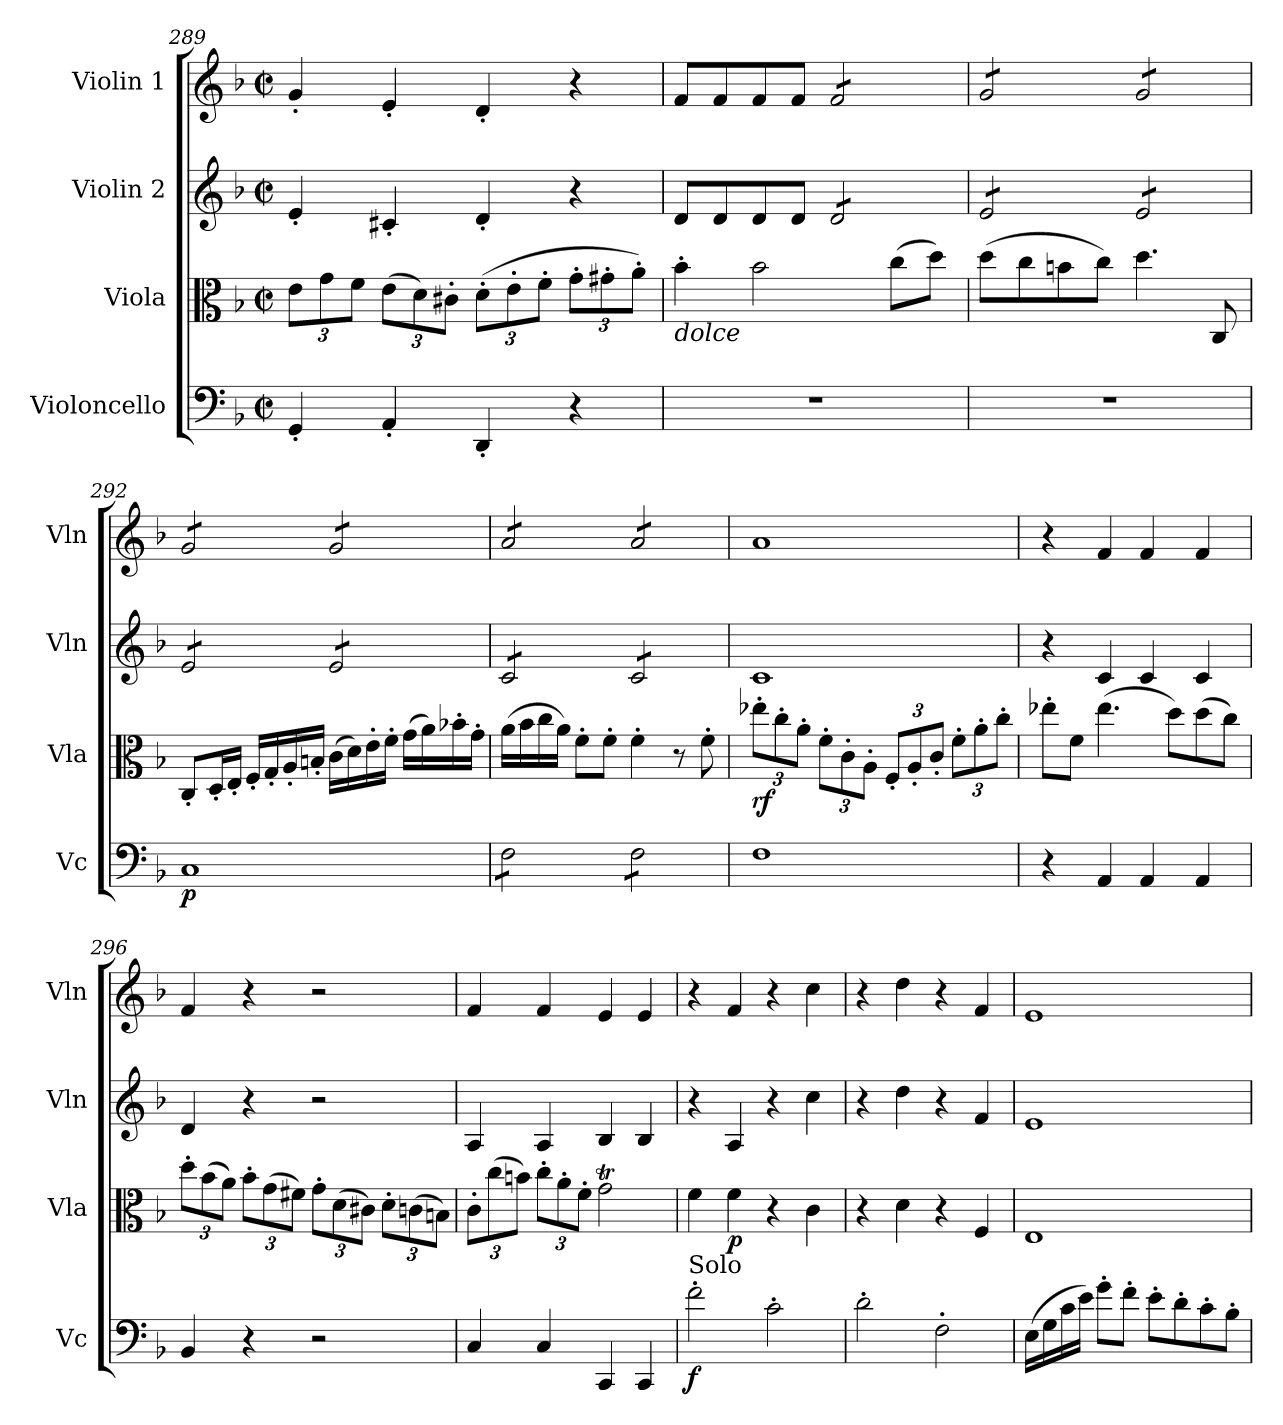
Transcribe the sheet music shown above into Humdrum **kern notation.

**kern	**dynam	**kern	**dynam	**kern	**kern
*part4	*part4	*part3	*part3	*part2	*part1
*staff4	*staff4	*staff3	*staff3	*staff2	*staff1
*I"Violoncello	*	*I"Viola	*	*I"Violin 2	*I"Violin 1
*I'Vc	*	*I'Vla	*	*I'Vln	*I'Vln
*clefF4	*	*clefC3	*	*clefG2	*clefG2
*k[b-]	*	*k[b-]	*	*k[b-]	*k[b-]
*M2/2	*	*M2/2	*	*M2/2	*M2/2
*met(c|)	*	*met(c|)	*	*met(c|)	*met(c|)
*	*	*Xbrackettup	*	*	*
=289	=289	=289	=289	=289	=289
4GG'/	.	12e\L	.	4e'/	4g'/
.	.	12g\	.	.	.
.	.	12f\J	.	.	.
4AA'/	.	(>12e\L	.	4c#X'/	4e'/
.	.	12d\)	.	.	.
.	.	12c#X'\J	.	.	.
4DD'/	.	(>12d'\L	.	4d'/	4d'/
.	.	12e'\	.	.	.
.	.	12f'\J	.	.	.
4r	.	12g'\L	.	4r	4r
.	.	12g#X'\	.	.	.
.	.	12a'\J)	.	.	.
=290	=290	=290	=290	=290	=290
!	!	!LO:TX:b:i:t=dolce	!	!	!
1r	.	4b-'\	.	8d/L	8f/L
.	.	.	.	8d/	8f/
.	.	2b-\	.	8d/	8f/
.	.	.	.	8d/J	8f/J
*	*	*	*	*tremolo	*
*	*	*	*	*	*tremolo
.	.	.	.	8d/L	8f/L
.	.	.	.	8d/	8f/
.	.	(>8cc\L	.	8d/	8f/
.	.	8dd\J)	.	8d/J	8f/J
=291	=291	=291	=291	=291	=291
1r	.	(>8dd\L	.	8e/L	8g/L
.	.	8cc\	.	8e/	8g/
.	.	8bn\	.	8e/	8g/
.	.	8cc\J)	.	8e/J	8g/J
.	.	4.dd\	.	8e/L	8g/L
.	.	.	.	8e/	8g/
.	.	.	.	8e/	8g/
.	.	8C/	.	8e/J	8g/J
=292	=292	=292	=292	=292	=292
!	!LO:DY:b	!	!	!	!
1C	p	8C'/L	.	8e/L	8g/L
.	.	16D'/L	.	8e/	8g/
.	.	16E'/JJ	.	.	.
.	.	16F'/LL	.	8e/	8g/
.	.	16G'/	.	.	.
.	.	16A'/	.	8e/J	8g/J
.	.	16Bn'/JJ	.	.	.
.	.	(>16c\LL	.	8e/L	8g/L
.	.	16d\)	.	.	.
.	.	16e'\	.	8e/	8g/
.	.	16f'\JJ	.	.	.
.	.	(>16g\LL	.	8e/	8g/
.	.	16a\)	.	.	.
.	.	16b-X'\	.	8e/J	8g/J
.	.	16g'\JJ	.	.	.
=293	=293	=293	=293	=293	=293
*tremolo	*	*	*	*	*
8F\L	.	(>16a\LL	.	8c/L	8a/L
.	.	16b-\	.	.	.
8F\	.	16cc\	.	8c/	8a/
.	.	16a\JJ)	.	.	.
8F\	.	8f'\L	.	8c/	8a/
8F\J	.	8f'\J	.	8c/J	8a/J
8F\L	.	4f'\	.	8c/L	8a/L
8F\	.	.	.	8c/	8a/
8F\	.	8r	.	8c/	8a/
8F\J	.	8f'\	.	8c/J	8a/J
*	*	*	*	*	*Xtremolo
*	*	*	*	*Xtremolo	*
*Xtremolo	*	*	*	*	*
!!LO:LB:g=z
=294	=294	=294	=294	=294	=294
!	!	!	!LO:DY:b	!	!
1F	.	12ee-X'\L	rf	1c	1a
.	.	12cc'\	.	.	.
.	.	12a'\J	.	.	.
.	.	12f'\L	.	.	.
.	.	12c'\	.	.	.
.	.	12A'\J	.	.	.
.	.	12F'/L	.	.	.
.	.	12A'/	.	.	.
.	.	12c'/J	.	.	.
.	.	12f'\L	.	.	.
.	.	12a'\	.	.	.
.	.	12cc'\J	.	.	.
=295	=295	=295	=295	=295	=295
4r	.	8ee-X'\L	.	4r	4r
.	.	8f\J	.	.	.
4AA/	.	(>4.ee-\	.	4c/	4f/
4AA/	.	.	.	4c/	4f/
.	.	8dd\L)	.	.	.
4AA/	.	(>8dd\	.	4c/	4f/
.	.	8cc\J)	.	.	.
=296	=296	=296	=296	=296	=296
4BB-/	.	12dd'\L	.	4d/	4f/
.	.	(>12b-\	.	.	.
.	.	12a\J)	.	.	.
4r	.	12b-'\L	.	4r	4r
.	.	(>12g\	.	.	.
.	.	12f#X\J)	.	.	.
2r	.	12g'\L	.	2r	2r
.	.	(>12d\	.	.	.
.	.	12c#X\J)	.	.	.
.	.	12d'\L	.	.	.
.	.	(>12cn\	.	.	.
.	.	12Bn\J)	.	.	.
=297	=297	=297	=297	=297	=297
4C/	.	12c'\L	.	4A/	4f/
.	.	(>12cc\	.	.	.
.	.	12bn\J)	.	.	.
4C/	.	12cc'\L	.	4A/	4f/
.	.	12a'\	.	.	.
.	.	12f'\J	.	.	.
4CC/	.	2gT\	.	4B-/	4e/
4CC/	.	.	.	4B-/	4e/
=298	=298	=298	=298	=298	=298
!LO:TX:a:t=Solo	!	!	!	!	!
!	!LO:DY:b	!	!	!	!
2f'\	f	4f\	.	4r	4r
!	!	!	!LO:DY:b	!	!
.	.	4f\	p	4A/	4f/
2c'\	.	4r	.	4r	4r
.	.	4c\	.	4cc\	4cc\
=299	=299	=299	=299	=299	=299
2d'\	.	4r	.	4r	4r
.	.	4d\	.	4dd\	4dd\
2F'\	.	4r	.	4r	4r
.	.	4F/	.	4f/	4f/
=300	=300	=300	=300	=300	=300
(>16E\LL	.	1E	.	1e	1e
16G\	.	.	.	.	.
16c\	.	.	.	.	.
16e\JJ)	.	.	.	.	.
8g'\L	.	.	.	.	.
8f'\J	.	.	.	.	.
8e'\L	.	.	.	.	.
8d'\	.	.	.	.	.
8c'\	.	.	.	.	.
8B-'\J	.	.	.	.	.
=	=	=	=	=	=
*-	*-	*-	*-	*-	*-
